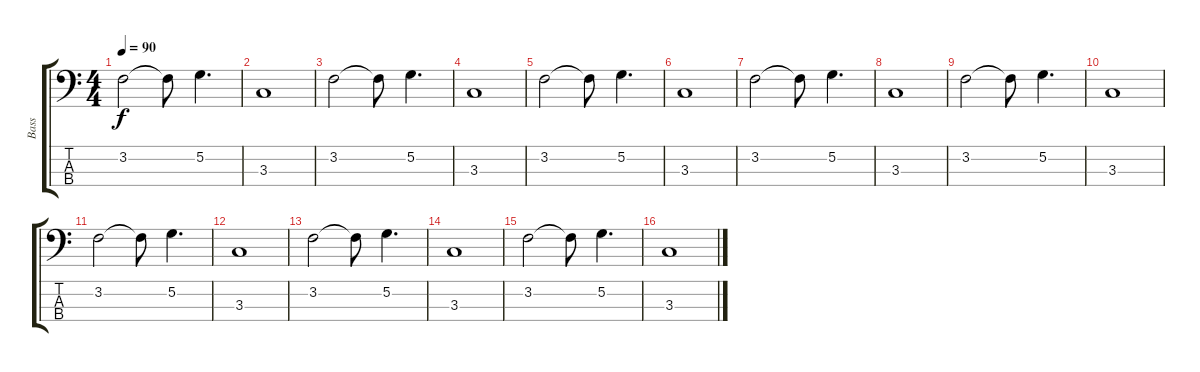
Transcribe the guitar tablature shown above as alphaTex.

\track ("Bass" "Bass") {instrument acousticbass}
\staff {score tabs}
\tuning (G2 D2 A1 E1) {hide}
\ts (4 4)
\tempo 90
\clef f4
\ks c
3.2.2{dy f} 3.2{t}.8 5.2.4{d} |
3.3.1 |
3.2.2 3.2{t}.8 5.2.4{d} |
3.3.1 |
3.2.2 3.2{t}.8 5.2.4{d} |
3.3.1 |
3.2.2 3.2{t}.8 5.2.4{d} |
3.3.1 |
3.2.2 3.2{t}.8 5.2.4{d} |
3.3.1 |
3.2.2 3.2{t}.8 5.2.4{d} |
3.3.1 |
3.2.2 3.2{t}.8 5.2.4{d} |
3.3.1 |
3.2.2 3.2{t}.8 5.2.4{d} |
3.3.1
